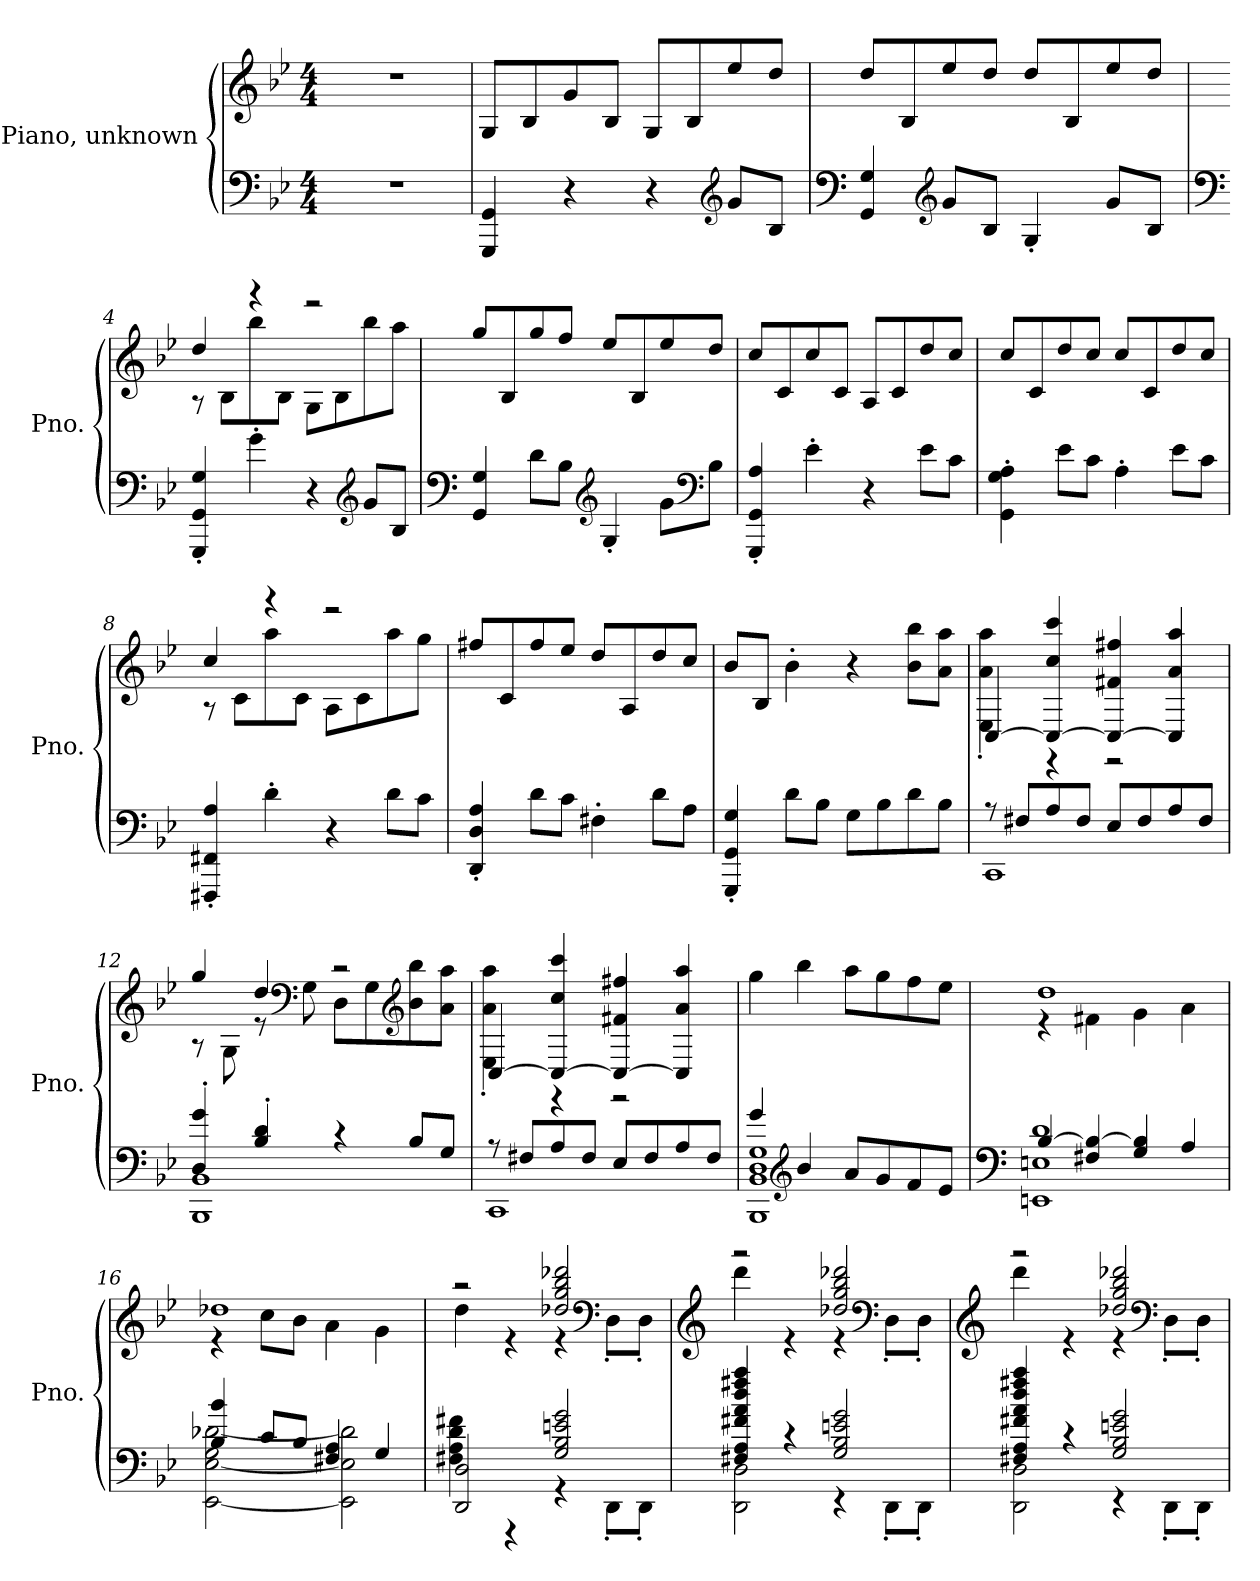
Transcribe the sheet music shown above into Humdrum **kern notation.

**kern	**kern
*part1	*part1
*staff2	*staff1
*I"Piano, unknown	*
*I'Pno.	*
*clefF4	*clefG2
*k[b-e-]	*k[b-e-]
*M4/4	*M4/4
*MM120	*MM120
=1	=1
1r	1r
=2	=2
4GGG/ 4GG/	8G/L
.	8B-/
4r	8g/
.	8B-/J
4r	8G/L
.	8B-/
*clefG2	*
8g/L	8ee-/
8B-/J	8dd/J
=3	=3
*clefF4	*
4GG/ 4G/	8dd/L
.	8B-/
*clefG2	*
8g/L	8ee-/
8B-/J	8dd/J
4G'/	8dd/L
.	8B-/
8g/L	8ee-/
8B-/J	8dd/J
=4	=4
*clefF4	*
*	*^
4GGG/' 4GG/' 4G/'	4dd/	8r
.	.	8B-\L
4g'\	4r	8bb-\
.	.	8B-\J
4r	2r	8G\L
.	.	8B-\
*clefG2	*	*
8g/L	.	8bb-\
8B-/J	.	8aa\J
*	*v	*v
!!LO:LB:g=z
=5	=5
*clefF4	*
4GG/ 4G/	8gg/L
.	8B-/
8d\L	8gg/
8B-\J	8ff/J
*clefG2	*
4G'/	8ee-/L
.	8B-/
8g\L	8ee-/
*clefF4	*
8B-\J	8dd/J
=6	=6
4GGG/' 4GG/' 4A/'	8cc/L
.	8c/
4e-'\	8cc/
.	8c/J
4r	8A/L
.	8c/
8e-\L	8dd/
8c\J	8cc/J
=7	=7
4GG\' 4G\' 4A\'	8cc/L
.	8c/
8e-\L	8dd/
8c\J	8cc/J
4A'\	8cc/L
.	8c/
8e-\L	8dd/
8c\J	8cc/J
=8	=8
*	*^
4FFF#X/' 4FF#X/' 4A/'	4cc/	8r
.	.	8c\L
4d'\	4r	8aa\
.	.	8c\J
4r	2r	8A\L
.	.	8c\
8d\L	.	8aa\
8c\J	.	8gg\J
*	*v	*v
!!LO:LB:g=z
=9	=9
4DD/' 4D/' 4A/'	8ff#X/L
.	8c/
8d\L	8ff#/
8c\J	8ee-/J
4F#X'\	8dd/L
.	8A/
8d\L	8dd/
8A\J	8cc/J
=10	=10
4GGG/' 4GG/' 4G/'	8b-/L
.	8B-/J
8d\L	4b-'\
8B-\J	.
8G\L	4r
8B-\	.
8d\	8b-\ 8bb-\L
8B-\J	8a\ 8aa\J
=11	=11
*^	*^
8r	1CC	[4C/	4E-\' 4a\' 4aa\'
8F#X/L	.	.	.
8A/	.	4C/_ 4cc/ 4ccc/	4r
8F#/J	.	.	.
8E-/L	.	4C/_ 4f#X/ 4ff#X/	2r
8F#/	.	.	.
8A/	.	4C/] 4a/ 4aa/	.
8F#/J	.	.	.
=12	=12	=12	=12
4D/' 4g/'	1BBB- 1BB-	4gg/	8r
.	.	.	8G\
4B-/' 4d/'	.	4dd/	8r
*	*	*clefF4	*
.	.	.	8G\
4r	.	2r	8D\L
.	.	.	8G\
*	*	*clefG2	*
8B-/L	.	.	8b-\ 8bb-\
8G/J	.	.	8a\ 8aa\J
!!LO:LB:g=z	!!
=13	=13	=13	=13
8r	1CC	[4C/	4E-\' 4a\' 4aa\'
8F#X/L	.	.	.
8A/	.	4C/_ 4cc/ 4ccc/	4r
8F#/J	.	.	.
8E-/L	.	4C/_ 4f#X/ 4ff#X/	2r
8F#/	.	.	.
8A/	.	4C/] 4a/ 4aa/	.
8F#/J	.	.	.
*	*	*v	*v
=14	=14	=14
4g/	1BBB- 1BB- 1D 1G	4gg\
*clefG2	*	*
4b-/	.	4bb-\
8a/L	.	8aa\L
8g/	.	8gg\
8f/	.	8ff\
8e-/J	.	8ee-\J
=15	=15	=15
*clefF4	*	*
*	*	*^
[4B-/	1EEn 1En 1d	1dd	4r
4F#X/ 4B-/_	.	.	4f#X\
4G/ 4B-/]	.	.	4g\
4A/	.	.	4a\
=16	=16	=16	=16
4B-/ 4b-/	[2EE-\ [2E-\ 2G\ [2d-X\	1dd-X	4r
8c/L	.	.	8cc\L
8B-/J	.	.	8b-\J
4F#X/ 4A/	2EE-\] 2E-\] 2d-\]	.	4a\
4G/	.	.	4g\
!!LO:LB:g=z	!!
=17	=17	=17	=17
2DD/ 2D/	4F#X\ 4A\ 4d\ 4f#X\	2r	4dd\
.	4r	.	4r
2G/ 2B-/ 2en/ 2g/	4r	2dd-X/ 2gg/ 2bb-/ 2ddd-X/	4r
*	*	*clefF4	*
.	8DD'\L	.	8D'\L
.	8DD'\J	.	8D'\J
=18	=18	=18	=18
*	*	*clefG2	*
4F#X/ 4A/ 4f#X/ 4a/ 4dd/ 4ff#X/ 4aa/	2DD\ 2D\	2r	4ddd\
4r	.	.	4r
2G/ 2B-/ 2en/ 2g/	4r	2dd-X/ 2gg/ 2bb-/ 2ddd-X/	4r
*	*	*clefF4	*
.	8DD'\L	.	8D'\L
.	8DD'\J	.	8D'\J
=19	=19	=19	=19
*	*	*clefG2	*
4F#X/ 4A/ 4f#X/ 4a/ 4dd/ 4ff#X/ 4aa/	2DD\ 2D\	2r	4ddd\
4r	.	.	4r
2G/ 2B-/ 2en/ 2g/	4r	2dd-X/ 2gg/ 2bb-/ 2ddd-X/	4r
*	*	*clefF4	*
.	8DD'\L	.	8D'\L
.	8DD'\J	.	8D'\J
*v	*v	*	*
*	*v	*v
=	=
*-	*-
